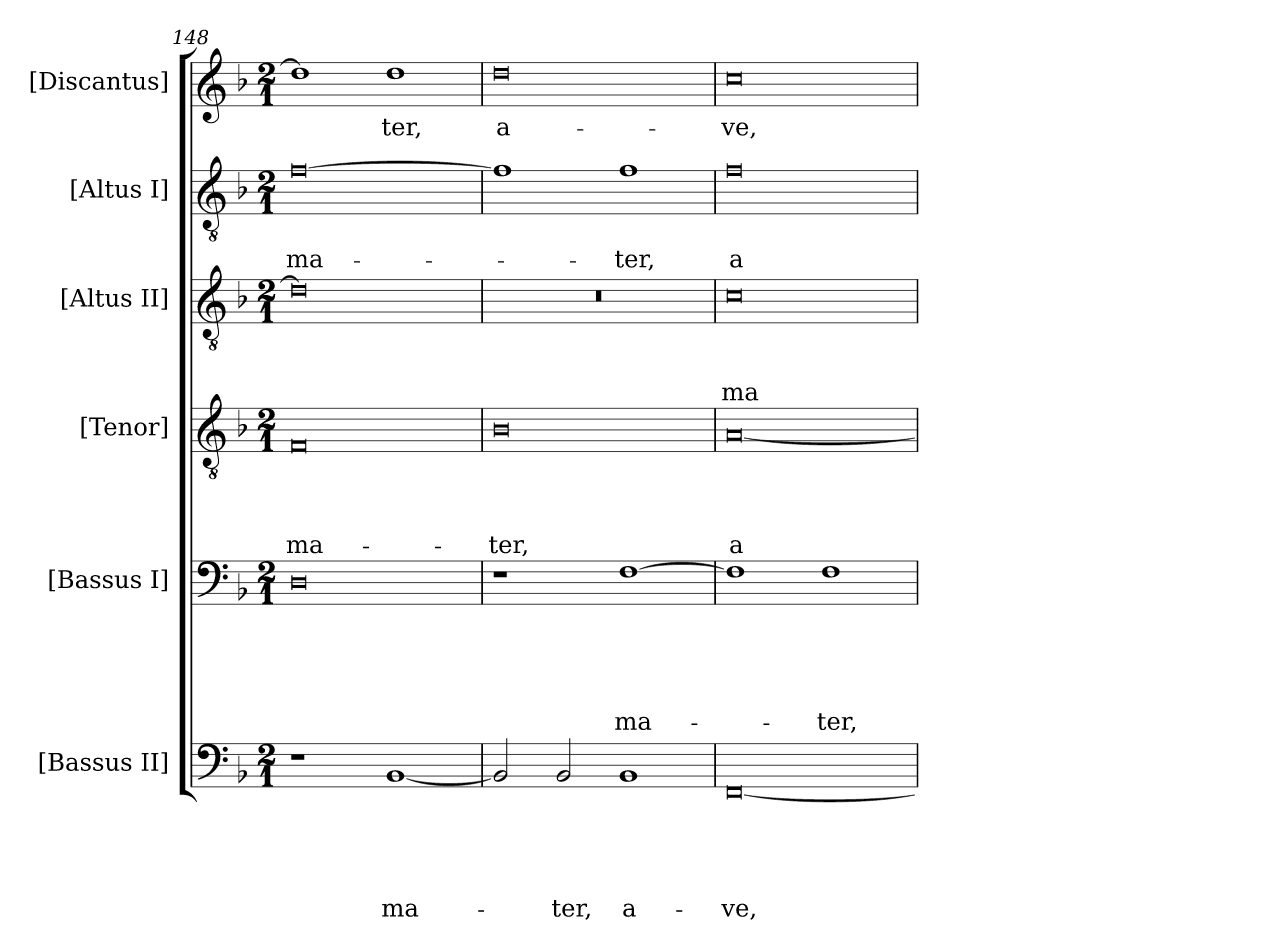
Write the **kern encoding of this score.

**kern	**text	**text	**text	**text	**text	**kern	**text	**text	**text	**text	**text	**kern	**text	**text	**text	**text	**kern	**text	**text	**text	**kern	**text	**text	**kern	**text
*part6	*part6	*part6	*part6	*part6	*part6	*part5	*part5	*part5	*part5	*part5	*part5	*part4	*part4	*part4	*part4	*part4	*part3	*part3	*part3	*part3	*part2	*part2	*part2	*part1	*part1
*staff6	*staff6	*staff6	*staff6	*staff6	*staff6	*staff5	*staff5	*staff5	*staff5	*staff5	*staff5	*staff4	*staff4	*staff4	*staff4	*staff4	*staff3	*staff3	*staff3	*staff3	*staff2	*staff2	*staff2	*staff1	*staff1
*I"[Bassus II]	*	*	*	*	*	*I"[Bassus I]	*	*	*	*	*	*I"[Tenor]	*	*	*	*	*I"[Altus II]	*	*	*	*I"[Altus I]	*	*	*I"[Discantus]	*
*clefF4	*	*	*	*	*	*clefF4	*	*	*	*	*	*clefGv2	*	*	*	*	*clefGv2	*	*	*	*clefGv2	*	*	*clefG2	*
*k[b-]	*	*	*	*	*	*k[b-]	*	*	*	*	*	*k[b-]	*	*	*	*	*k[b-]	*	*	*	*k[b-]	*	*	*k[b-]	*
*M2/1	*	*	*	*	*	*M2/1	*	*	*	*	*	*M2/1	*	*	*	*	*M2/1	*	*	*	*M2/1	*	*	*M2/1	*
=148	=148	=148	=148	=148	=148	=148	=148	=148	=148	=148	=148	=148	=148	=148	=148	=148	=148	=148	=148	=148	=148	=148	=148	=148	=148
1r	.	.	.	.	.	0D\	.	.	.	.	.	0F/	.	.	.	ma-	0d\]	.	.	.	[0f\	.	ma-	1dd\]	.
[1BB-/	.	.	.	.	ma-	.	.	.	.	.	.	.	.	.	.	.	.	.	.	.	.	.	.	1dd\	-ter,
=149	=149	=149	=149	=149	=149	=149	=149	=149	=149	=149	=149	=149	=149	=149	=149	=149	=149	=149	=149	=149	=149	=149	=149	=149	=149
2BB-/]	.	.	.	.	.	1r	.	.	.	.	.	0B-\	.	.	.	-ter,	0r	.	.	.	1f\]	.	.	0dd\	a-
2BB-/	.	.	.	.	-ter,	.	.	.	.	.	.	.	.	.	.	.	.	.	.	.	.	.	.	.	.
1BB-/	.	.	.	.	a-	[1F\	.	.	.	.	ma-	.	.	.	.	.	.	.	.	.	1f\	.	-ter,	.	.
=150	=150	=150	=150	=150	=150	=150	=150	=150	=150	=150	=150	=150	=150	=150	=150	=150	=150	=150	=150	=150	=150	=150	=150	=150	=150
[0FF/	.	.	.	.	-ve,	1F\]	.	.	.	.	.	[0A/	.	.	.	a-	0c\	.	.	ma-	0f\	.	a-	0cc\	-ve,
.	.	.	.	.	.	1F\	.	.	.	.	-ter,	.	.	.	.	.	.	.	.	.	.	.	.	.	.
=	=	=	=	=	=	=	=	=	=	=	=	=	=	=	=	=	=	=	=	=	=	=	=	=	=
*-	*-	*-	*-	*-	*-	*-	*-	*-	*-	*-	*-	*-	*-	*-	*-	*-	*-	*-	*-	*-	*-	*-	*-	*-	*-
